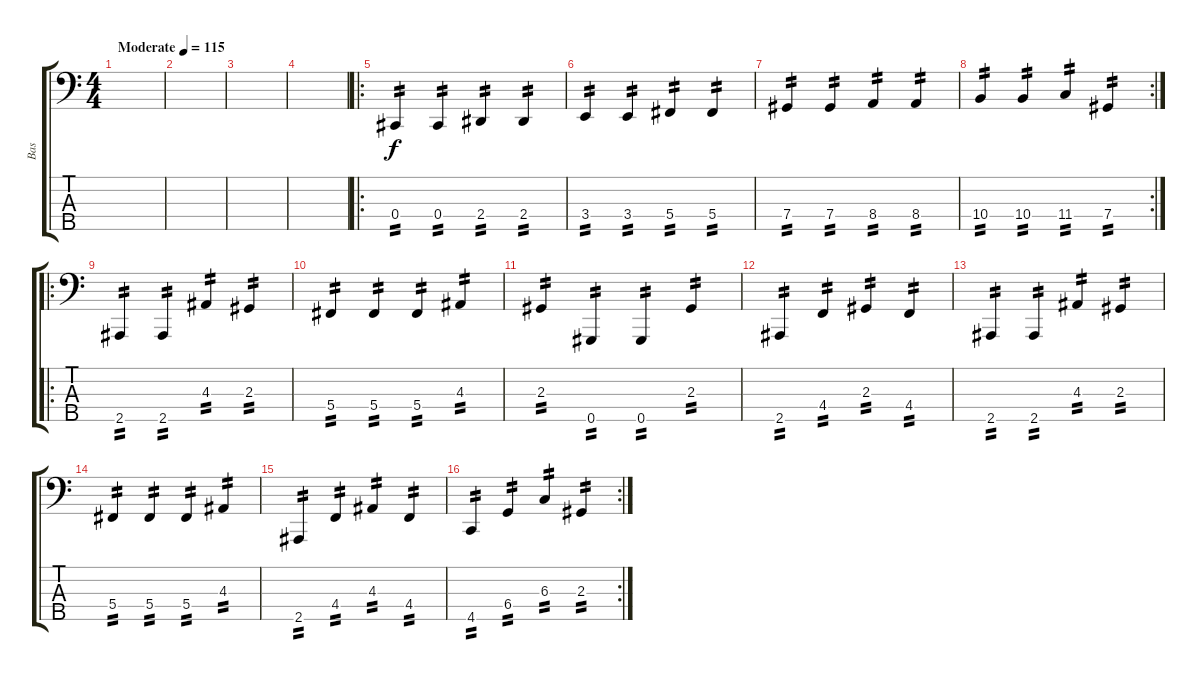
\track ("Bas" "Bas") {instrument electricbassfinger}
\staff {score tabs}
\tuning (E2 B1 Gb1 Db1 Ab0) {hide}
\ts (4 4)
\tempo (115 "Moderate")
\clef f4
\ks c
|
|
|
|
\ro
0.4.4{tp 2} 0.4.4{tp 2} 2.4.4{tp 2} 2.4.4{tp 2} |
3.4.4{tp 2} 3.4.4{tp 2} 5.4.4{tp 2} 5.4.4{tp 2} |
7.4.4{tp 2} 7.4.4{tp 2} 8.4.4{tp 2} 8.4.4{tp 2} |
\rc 2
10.4.4{tp 2} 10.4.4{tp 2} 11.4.4{tp 2} 7.4.4{tp 2} |
\ro
2.5.4{tp 2} 2.5.4{tp 2} 4.3.4{tp 2} 2.3.4{tp 2} |
5.4.4{tp 2} 5.4.4{tp 2} 5.4.4{tp 2} 4.3.4{tp 2} |
2.3.4{tp 2} 0.5.4{tp 2} 0.5.4{tp 2} 2.3.4{tp 2} |
2.5.4{tp 2} 4.4.4{tp 2} 2.3.4{tp 2} 4.4.4{tp 2} |
2.5.4{tp 2} 2.5.4{tp 2} 4.3.4{tp 2} 2.3.4{tp 2} |
5.4.4{tp 2} 5.4.4{tp 2} 5.4.4{tp 2} 4.3.4{tp 2} |
2.5.4{tp 2} 4.4.4{tp 2} 4.3.4{tp 2} 4.4.4{tp 2} |
\rc 2
4.5.4{tp 2} 6.4.4{tp 2} 6.3.4{tp 2} 2.3.4{tp 2}
